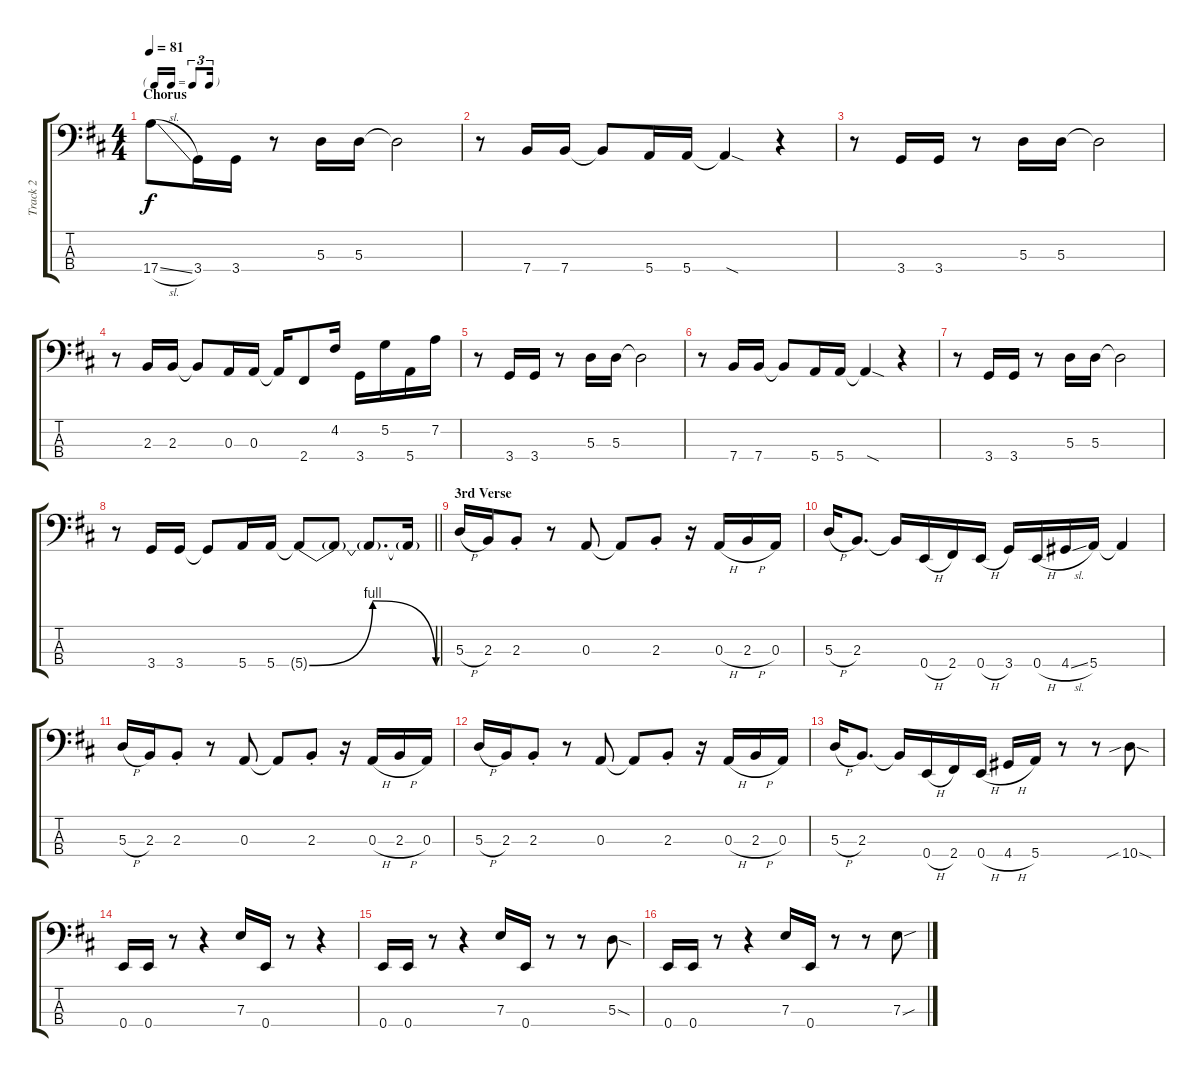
\track ("Track 2" "Track 2") {instrument electricbasspick}
\staff {score tabs}
\tuning (G2 D2 A1 E1) {hide}
\ts (4 4)
\tf triplet16th
\section ("" "Chorus")
\tempo 81
\clef f4
\ks d
17.4{sl}.8{dy f} 3.4.16 3.4.16 r.8 5.3.16 5.3.16 5.3{t}.2 |
r.8 7.4.16 7.4.16 7.4{t}.8 5.4.16 5.4.16 5.4{sod t}.4 r.4 |
r.8 3.4.16 3.4.16 r.8 5.3.16 5.3.16 5.3{t}.2 |
r.8 2.3.16 2.3.16 2.3{t}.8 0.3.16 0.3.16 0.3{t}.16 2.4.8 4.2.16 3.4.16 5.2.16 5.4.16 7.2.16 |
r.8 3.4.16 3.4.16 r.8 5.3.16 5.3.16 5.3{t}.2 |
r.8 7.4.16 7.4.16 7.4{t}.8 5.4.16 5.4.16 5.4{sod t}.4 r.4 |
r.8 3.4.16 3.4.16 r.8 5.3.16 5.3.16 5.3{t}.2 |
\barLineRight lightlight
r.8 3.4.16 3.4.16 3.4{t}.8 5.4.16 5.4.16 5.4{be (bendrelease 0 0 15 4 37 4 60 0) t}.8 5.4{t}.8 5.4{t}.8{d} 5.4{t}.16 |
\section ("" "3rd Verse")
5.3{h}.16 2.3.16 2.3{st}.8 r.8 0.3.8 0.3{t}.8 2.3{st}.8 r.16 0.3{h}.16 2.3{h}.16 0.3.16 |
5.3{h}.16 2.3.8{d} 2.3{t}.16 0.4{h}.16 2.4.16 0.4{h}.16 3.4.16 0.4{h}.16 4.4{sl}.16 5.4.16 5.4{t}.4 |
5.3{h}.16 2.3.16 2.3{st}.8 r.8 0.3.8 0.3{t}.8 2.3{st}.8 r.16 0.3{h}.16 2.3{h}.16 0.3.16 |
5.3{h}.16 2.3.16 2.3{st}.8 r.8 0.3.8 0.3{t}.8 2.3{st}.8 r.16 0.3{h}.16 2.3{h}.16 0.3.16 |
5.3{h}.16 2.3.8{d} 2.3{t}.16 0.4{h}.16 2.4.16 0.4{h}.16 4.4{h}.16 5.4.16 r.8 r.8 10.4{sib sod}.8 |
0.4.16 0.4.16 r.8 r.4 7.3.16 0.4.16 r.8 r.4 |
0.4.16 0.4.16 r.8 r.4 7.3.16 0.4.16 r.8 r.8 5.3{sod}.8 |
0.4.16 0.4.16 r.8 r.4 7.3.16 0.4.16 r.8 r.8 7.3{sou}.8
